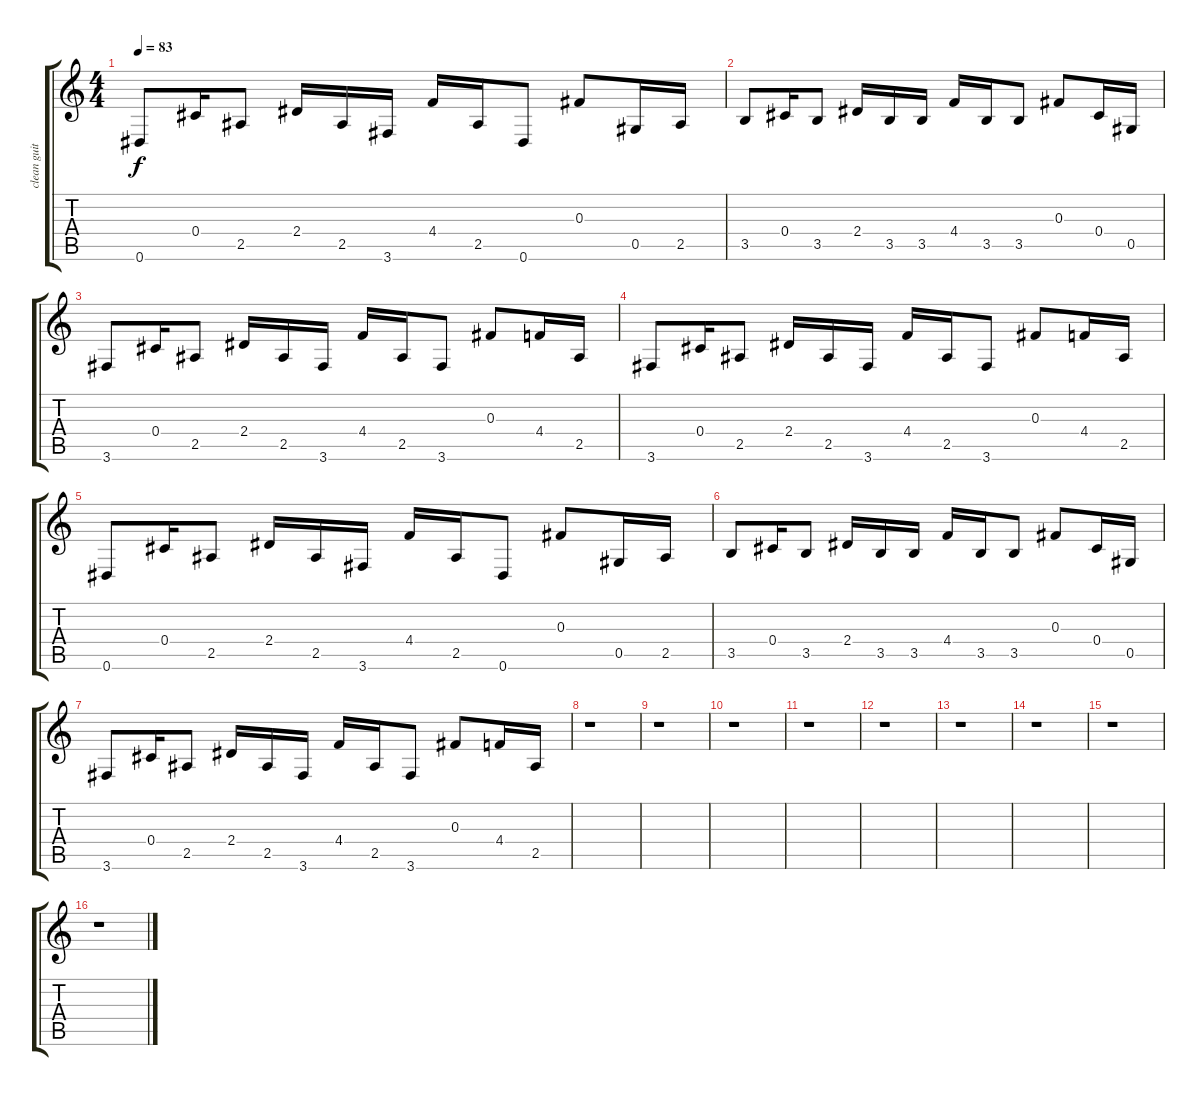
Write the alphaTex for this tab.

\track ("clean guitar" "clean guit") {instrument electricguitarclean}
\staff {score tabs}
\tuning (Eb4 Bb3 Gb3 Db3 Ab2 Eb2) {hide}
\ts (4 4)
\tempo 83
\clef g2
\ks c
0.6.8{dy f} 0.4.16 2.5.8 2.4.16 2.5.16 3.6.16 4.4.16 2.5.16 0.6.8 0.3.8 0.5.16 2.5.16 |
3.5.8 0.4.16 3.5.8 2.4.16 3.5.16 3.5.16 4.4.16 3.5.16 3.5.8 0.3.8 0.4.16 0.5.16 |
3.6.8 0.4.16 2.5.8 2.4.16 2.5.16 3.6.16 4.4.16 2.5.16 3.6.8 0.3.8 4.4.16 2.5.16 |
3.6.8 0.4.16 2.5.8 2.4.16 2.5.16 3.6.16 4.4.16 2.5.16 3.6.8 0.3.8 4.4.16 2.5.16 |
0.6.8 0.4.16 2.5.8 2.4.16 2.5.16 3.6.16 4.4.16 2.5.16 0.6.8 0.3.8 0.5.16 2.5.16 |
3.5.8 0.4.16 3.5.8 2.4.16 3.5.16 3.5.16 4.4.16 3.5.16 3.5.8 0.3.8 0.4.16 0.5.16 |
3.6.8 0.4.16 2.5.8 2.4.16 2.5.16 3.6.16 4.4.16 2.5.16 3.6.8 0.3.8 4.4.16 2.5.16 |
r.1 |
r.1 |
r.1 |
r.1 |
r.1 |
r.1 |
r.1 |
r.1 |
r.1
